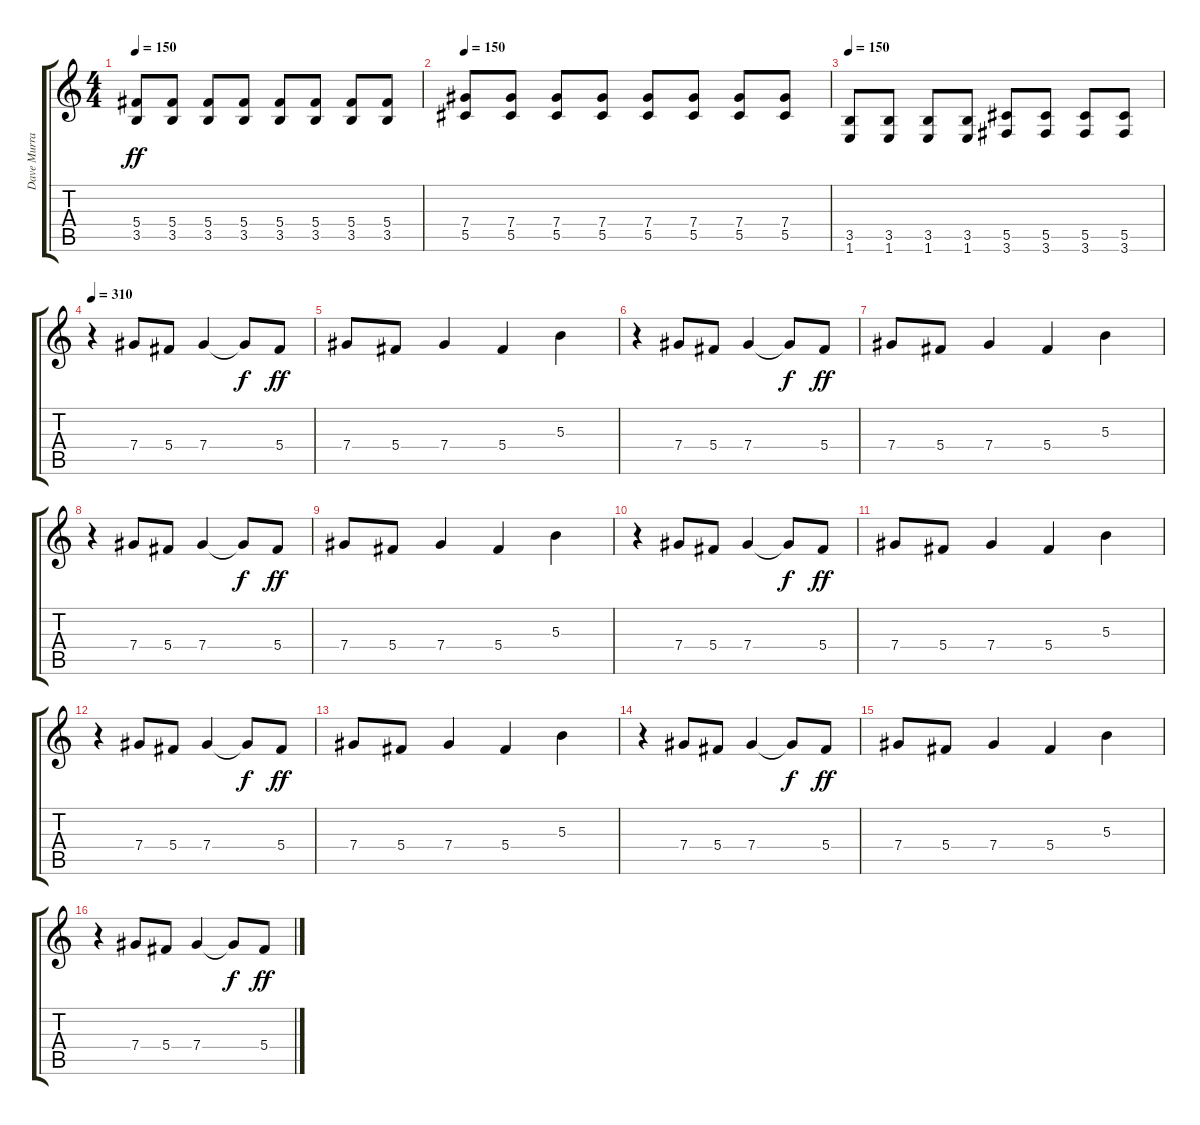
\track ("Dave Murray" "Dave Murra") {instrument overdrivenguitar}
\staff {score tabs}
\tuning (Eb4 Bb3 Gb3 Db3 Ab2 Eb2) {hide}
\ts (4 4)
\tempo 150
\clef g2
\ks c
(5.4 3.5).8{dy ff} (5.4 3.5).8 (5.4 3.5).8 (5.4 3.5).8 (5.4 3.5).8 (5.4 3.5).8 (5.4 3.5).8 (5.4 3.5).8 |
\tempo 150
(7.4 5.5).8 (7.4 5.5).8 (7.4 5.5).8 (7.4 5.5).8 (7.4 5.5).8 (7.4 5.5).8 (7.4 5.5).8 (7.4 5.5).8 |
\tempo 150
(3.5 1.6).8 (3.5 1.6).8 (3.5 1.6).8 (3.5 1.6).8 (5.5 3.6).8 (5.5 3.6).8 (5.5 3.6).8 (5.5 3.6).8 |
\tempo 310
r.4 7.4.8{volume 12 instrument overdrivenguitar} 5.4.8 7.4.4 7.4{t}.8{dy f} 5.4.8{dy ff} |
7.4.8 5.4.8 7.4.4 5.4.4 5.3.4 |
r.4 7.4.8 5.4.8 7.4.4 7.4{t}.8{dy f} 5.4.8{dy ff} |
7.4.8 5.4.8 7.4.4 5.4.4 5.3.4 |
r.4 7.4.8 5.4.8 7.4.4 7.4{t}.8{dy f} 5.4.8{dy ff} |
7.4.8 5.4.8 7.4.4 5.4.4 5.3.4 |
r.4 7.4.8 5.4.8 7.4.4 7.4{t}.8{dy f} 5.4.8{dy ff} |
7.4.8 5.4.8 7.4.4 5.4.4 5.3.4 |
r.4 7.4.8 5.4.8 7.4.4 7.4{t}.8{dy f} 5.4.8{dy ff} |
7.4.8 5.4.8 7.4.4 5.4.4 5.3.4 |
r.4 7.4.8 5.4.8 7.4.4 7.4{t}.8{dy f} 5.4.8{dy ff} |
7.4.8 5.4.8 7.4.4 5.4.4 5.3.4 |
r.4 7.4.8 5.4.8 7.4.4 7.4{t}.8{dy f} 5.4.8{dy ff}
